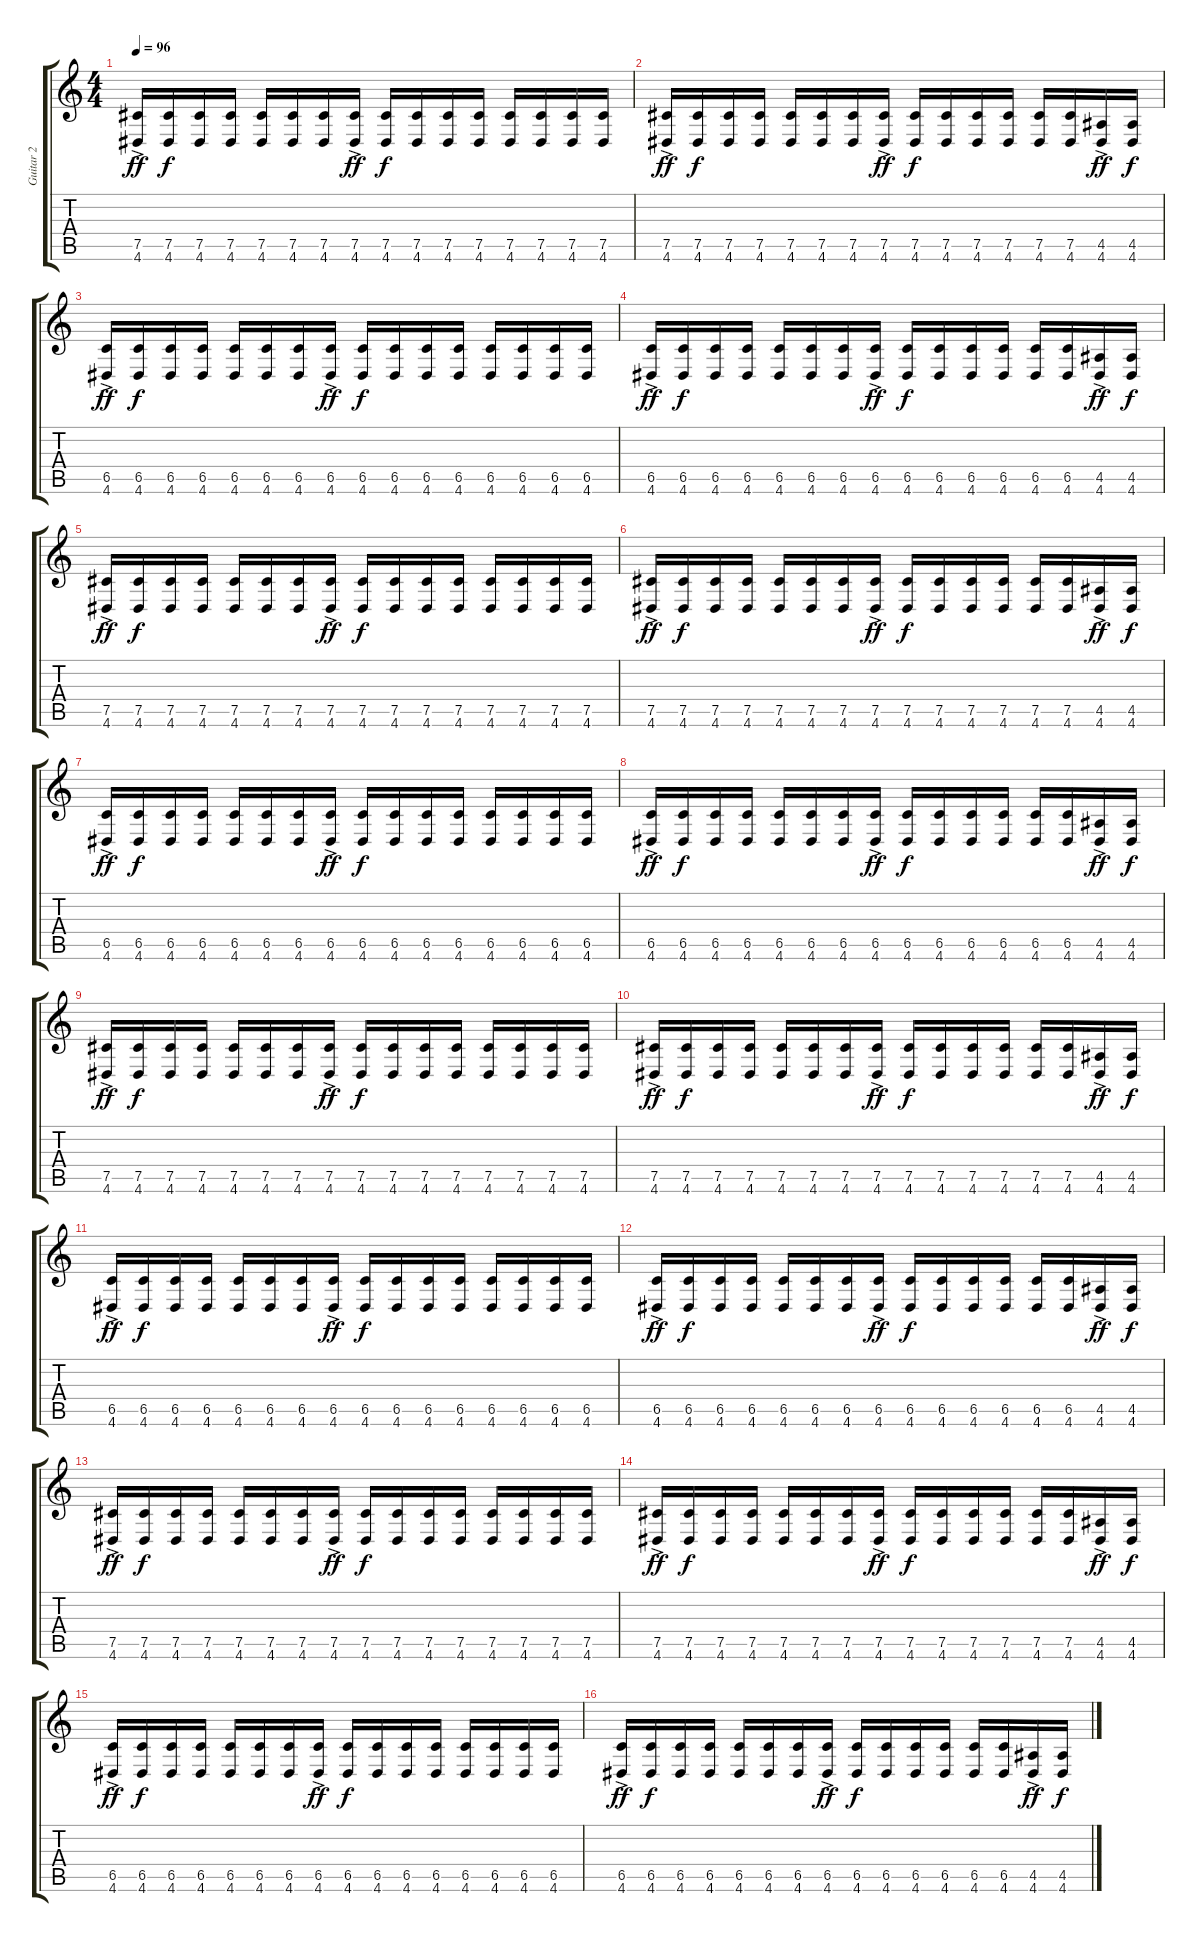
\track ("Guitar 2" "Guitar 2") {instrument electricguitarclean}
\staff {score tabs}
\tuning (Db4 Ab3 E3 B2 Gb2 B1) {hide}
\ts (4 4)
\tempo 96
\clef g2
\ks c
(7.5{ac} 4.6{ac}).16{dy ff} (7.5 4.6).16{dy f} (7.5 4.6).16 (7.5 4.6).16 (7.5 4.6).16 (7.5 4.6).16 (7.5 4.6).16 (7.5{ac} 4.6{ac}).16{dy ff} (7.5 4.6).16{dy f} (7.5 4.6).16 (7.5 4.6).16 (7.5 4.6).16 (7.5 4.6).16 (7.5 4.6).16 (7.5 4.6).16 (7.5 4.6).16 |
(7.5{ac} 4.6{ac}).16{dy ff} (7.5 4.6).16{dy f} (7.5 4.6).16 (7.5 4.6).16 (7.5 4.6).16 (7.5 4.6).16 (7.5 4.6).16 (7.5{ac} 4.6{ac}).16{dy ff} (7.5 4.6).16{dy f} (7.5 4.6).16 (7.5 4.6).16 (7.5 4.6).16 (7.5 4.6).16 (7.5 4.6).16 (4.5{ac} 4.6{ac}).16{dy ff} (4.5 4.6).16{dy f} |
(6.5{ac} 4.6{ac}).16{dy ff} (6.5 4.6).16{dy f} (6.5 4.6).16 (6.5 4.6).16 (6.5 4.6).16 (6.5 4.6).16 (6.5 4.6).16 (6.5{ac} 4.6{ac}).16{dy ff} (6.5 4.6).16{dy f} (6.5 4.6).16 (6.5 4.6).16 (6.5 4.6).16 (6.5 4.6).16 (6.5 4.6).16 (6.5 4.6).16 (6.5 4.6).16 |
(6.5{ac} 4.6{ac}).16{dy ff} (6.5 4.6).16{dy f} (6.5 4.6).16 (6.5 4.6).16 (6.5 4.6).16 (6.5 4.6).16 (6.5 4.6).16 (6.5{ac} 4.6{ac}).16{dy ff} (6.5 4.6).16{dy f} (6.5 4.6).16 (6.5 4.6).16 (6.5 4.6).16 (6.5 4.6).16 (6.5 4.6).16 (4.5{ac} 4.6{ac}).16{dy ff} (4.5 4.6).16{dy f} |
(7.5{ac} 4.6{ac}).16{dy ff} (7.5 4.6).16{dy f} (7.5 4.6).16 (7.5 4.6).16 (7.5 4.6).16 (7.5 4.6).16 (7.5 4.6).16 (7.5{ac} 4.6{ac}).16{dy ff} (7.5 4.6).16{dy f} (7.5 4.6).16 (7.5 4.6).16 (7.5 4.6).16 (7.5 4.6).16 (7.5 4.6).16 (7.5 4.6).16 (7.5 4.6).16 |
(7.5{ac} 4.6{ac}).16{dy ff} (7.5 4.6).16{dy f} (7.5 4.6).16 (7.5 4.6).16 (7.5 4.6).16 (7.5 4.6).16 (7.5 4.6).16 (7.5{ac} 4.6{ac}).16{dy ff} (7.5 4.6).16{dy f} (7.5 4.6).16 (7.5 4.6).16 (7.5 4.6).16 (7.5 4.6).16 (7.5 4.6).16 (4.5{ac} 4.6{ac}).16{dy ff} (4.5 4.6).16{dy f} |
(6.5{ac} 4.6{ac}).16{dy ff} (6.5 4.6).16{dy f} (6.5 4.6).16 (6.5 4.6).16 (6.5 4.6).16 (6.5 4.6).16 (6.5 4.6).16 (6.5{ac} 4.6{ac}).16{dy ff} (6.5 4.6).16{dy f} (6.5 4.6).16 (6.5 4.6).16 (6.5 4.6).16 (6.5 4.6).16 (6.5 4.6).16 (6.5 4.6).16 (6.5 4.6).16 |
(6.5{ac} 4.6{ac}).16{dy ff} (6.5 4.6).16{dy f} (6.5 4.6).16 (6.5 4.6).16 (6.5 4.6).16 (6.5 4.6).16 (6.5 4.6).16 (6.5{ac} 4.6{ac}).16{dy ff} (6.5 4.6).16{dy f} (6.5 4.6).16 (6.5 4.6).16 (6.5 4.6).16 (6.5 4.6).16 (6.5 4.6).16 (4.5{ac} 4.6{ac}).16{dy ff} (4.5 4.6).16{dy f} |
(7.5{ac} 4.6{ac}).16{dy ff} (7.5 4.6).16{dy f} (7.5 4.6).16 (7.5 4.6).16 (7.5 4.6).16 (7.5 4.6).16 (7.5 4.6).16 (7.5{ac} 4.6{ac}).16{dy ff} (7.5 4.6).16{dy f} (7.5 4.6).16 (7.5 4.6).16 (7.5 4.6).16 (7.5 4.6).16 (7.5 4.6).16 (7.5 4.6).16 (7.5 4.6).16 |
(7.5{ac} 4.6{ac}).16{dy ff} (7.5 4.6).16{dy f} (7.5 4.6).16 (7.5 4.6).16 (7.5 4.6).16 (7.5 4.6).16 (7.5 4.6).16 (7.5{ac} 4.6{ac}).16{dy ff} (7.5 4.6).16{dy f} (7.5 4.6).16 (7.5 4.6).16 (7.5 4.6).16 (7.5 4.6).16 (7.5 4.6).16 (4.5{ac} 4.6{ac}).16{dy ff} (4.5 4.6).16{dy f} |
(6.5{ac} 4.6{ac}).16{dy ff} (6.5 4.6).16{dy f} (6.5 4.6).16 (6.5 4.6).16 (6.5 4.6).16 (6.5 4.6).16 (6.5 4.6).16 (6.5{ac} 4.6{ac}).16{dy ff} (6.5 4.6).16{dy f} (6.5 4.6).16 (6.5 4.6).16 (6.5 4.6).16 (6.5 4.6).16 (6.5 4.6).16 (6.5 4.6).16 (6.5 4.6).16 |
(6.5{ac} 4.6{ac}).16{dy ff} (6.5 4.6).16{dy f} (6.5 4.6).16 (6.5 4.6).16 (6.5 4.6).16 (6.5 4.6).16 (6.5 4.6).16 (6.5{ac} 4.6{ac}).16{dy ff} (6.5 4.6).16{dy f} (6.5 4.6).16 (6.5 4.6).16 (6.5 4.6).16 (6.5 4.6).16 (6.5 4.6).16 (4.5{ac} 4.6{ac}).16{dy ff} (4.5 4.6).16{dy f} |
(7.5{ac} 4.6{ac}).16{dy ff} (7.5 4.6).16{dy f} (7.5 4.6).16 (7.5 4.6).16 (7.5 4.6).16 (7.5 4.6).16 (7.5 4.6).16 (7.5{ac} 4.6{ac}).16{dy ff} (7.5 4.6).16{dy f} (7.5 4.6).16 (7.5 4.6).16 (7.5 4.6).16 (7.5 4.6).16 (7.5 4.6).16 (7.5 4.6).16 (7.5 4.6).16 |
(7.5{ac} 4.6{ac}).16{dy ff} (7.5 4.6).16{dy f} (7.5 4.6).16 (7.5 4.6).16 (7.5 4.6).16 (7.5 4.6).16 (7.5 4.6).16 (7.5{ac} 4.6{ac}).16{dy ff} (7.5 4.6).16{dy f} (7.5 4.6).16 (7.5 4.6).16 (7.5 4.6).16 (7.5 4.6).16 (7.5 4.6).16 (4.5{ac} 4.6{ac}).16{dy ff} (4.5 4.6).16{dy f} |
(6.5{ac} 4.6{ac}).16{dy ff} (6.5 4.6).16{dy f} (6.5 4.6).16 (6.5 4.6).16 (6.5 4.6).16 (6.5 4.6).16 (6.5 4.6).16 (6.5{ac} 4.6{ac}).16{dy ff} (6.5 4.6).16{dy f} (6.5 4.6).16 (6.5 4.6).16 (6.5 4.6).16 (6.5 4.6).16 (6.5 4.6).16 (6.5 4.6).16 (6.5 4.6).16 |
(6.5{ac} 4.6{ac}).16{dy ff} (6.5 4.6).16{dy f} (6.5 4.6).16 (6.5 4.6).16 (6.5 4.6).16 (6.5 4.6).16 (6.5 4.6).16 (6.5{ac} 4.6{ac}).16{dy ff} (6.5 4.6).16{dy f} (6.5 4.6).16 (6.5 4.6).16 (6.5 4.6).16 (6.5 4.6).16 (6.5 4.6).16 (4.5{ac} 4.6{ac}).16{dy ff} (4.5 4.6).16{dy f}
